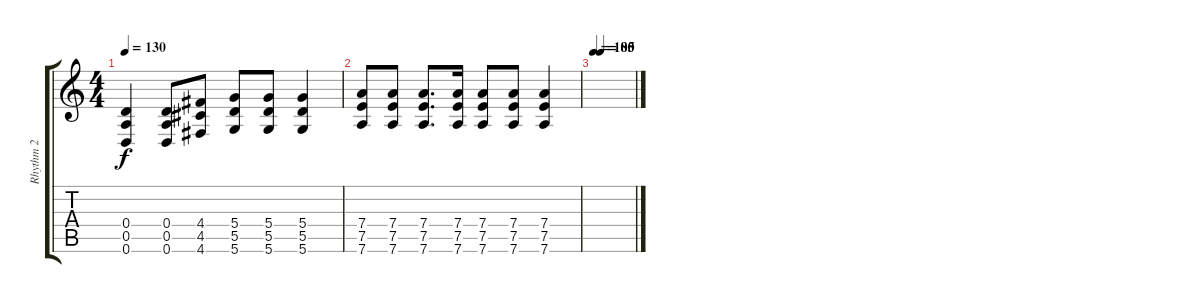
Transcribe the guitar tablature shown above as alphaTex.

\track ("Rhythm 2" "Rhythm 2") {instrument overdrivenguitar}
\staff {score tabs}
\tuning (E4 B3 G3 D3 A2 D2) {hide}
\ts (4 4)
\tempo 130
\clef g2
\ks c
(0.4 0.5 0.6).4{dy f} (0.4 0.5 0.6).8 (4.4 4.5 4.6).8 (5.4 5.5 5.6).8 (5.4 5.5 5.6).8 (5.4 5.5 5.6).4 |
(7.4 7.5 7.6).8 (7.4 7.5 7.6).8 (7.4 7.5 7.6).8{d} (7.4 7.5 7.6).16 (7.4 7.5 7.6).8 (7.4 7.5 7.6).8 (7.4 7.5 7.6).4 |
\tempo 100
\tempo (85 0.16666666666666666)
